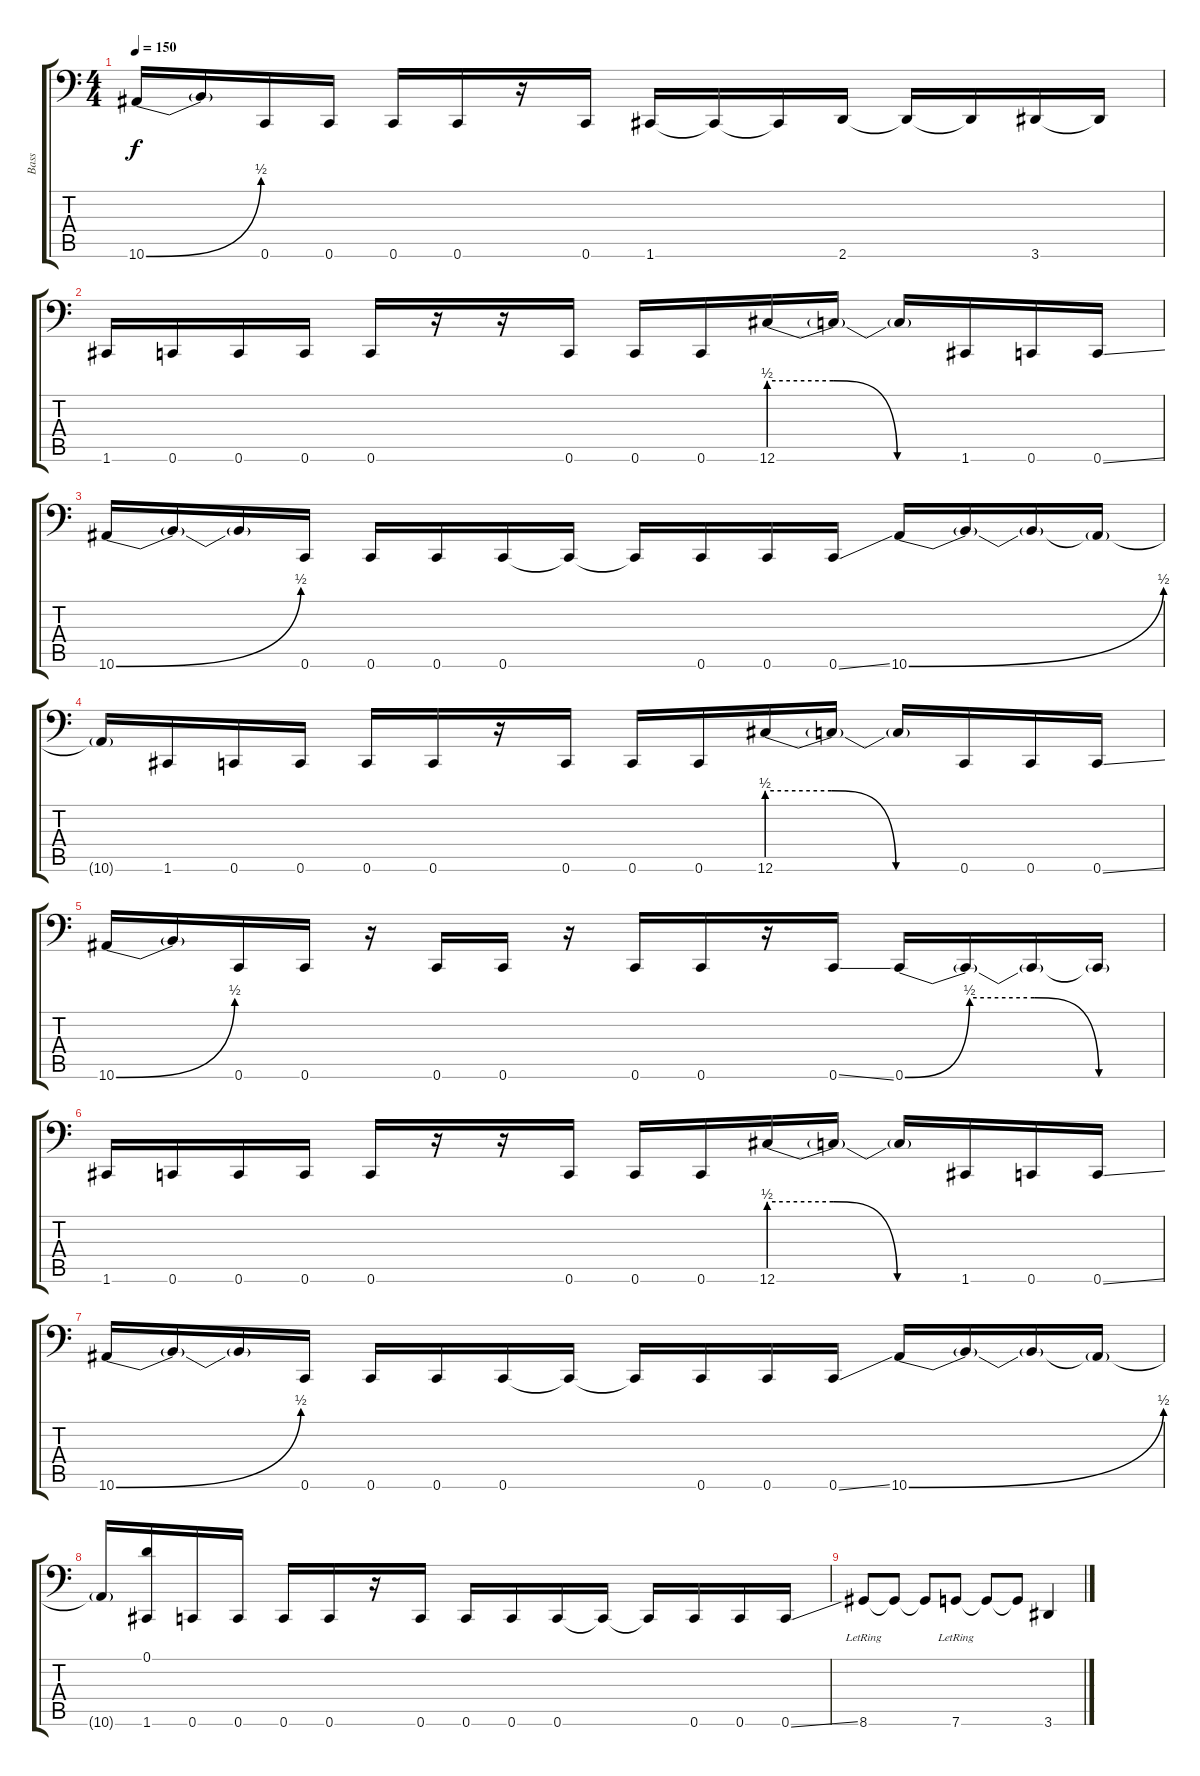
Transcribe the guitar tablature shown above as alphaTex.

\track ("Bass" "Bass") {instrument electricbassfinger}
\staff {score tabs}
\tuning (D3 A2 F2 C2 G1 C1) {hide}
\ts (4 4)
\tempo 150
\clef f4
\ks c
10.6{be (bend 0 0 60 2)}.16{dy f} 10.6{t}.16 0.6.16 0.6.16 0.6.16 0.6.16 r.16 0.6.16 1.6.16 1.6{t}.16 1.6{t}.16 2.6.16 2.6{t}.16 2.6{t}.16 3.6.16 3.6{t}.16 |
1.6.16 0.6.16 0.6.16 0.6.16 0.6.16 r.16 r.16 0.6.16 0.6.16 0.6.16 12.6{be (custom 0 2 20 2 40 0 60 0)}.16 12.6{t}.16 12.6{t}.16 1.6.16 0.6.16 0.6{ss}.16 |
10.6{be (bend 0 0 60 2)}.16 10.6{t}.16 10.6{t}.16 0.6.16 0.6.16 0.6.16 0.6.16 0.6{t}.16 0.6{t}.16 0.6.16 0.6.16 0.6{ss}.16 10.6{be (bend 0 0 60 2)}.16 10.6{t}.16 10.6{t}.16 10.6{t}.16 |
10.6{t}.16 1.6.16 0.6.16 0.6.16 0.6.16 0.6.16 r.16 0.6.16 0.6.16 0.6.16 12.6{be (custom 0 2 20 2 40 0 60 0)}.16 12.6{t}.16 12.6{t}.16 0.6.16 0.6.16 0.6{ss}.16 |
10.6{be (bend 0 0 60 2)}.16 10.6{t}.16 0.6.16 0.6.16 r.16 0.6.16 0.6.16 r.16 0.6.16 0.6.16 r.16 0.6{ss}.16 0.6{be (custom 0 0 15 2 30 2 45 0 60 0)}.16 0.6{t}.16 0.6{t}.16 0.6{t}.16 |
1.6.16 0.6.16 0.6.16 0.6.16 0.6.16 r.16 r.16 0.6.16 0.6.16 0.6.16 12.6{be (custom 0 2 20 2 40 0 60 0)}.16 12.6{t}.16 12.6{t}.16 1.6.16 0.6.16 0.6{ss}.16 |
10.6{be (bend 0 0 60 2)}.16 10.6{t}.16 10.6{t}.16 0.6.16 0.6.16 0.6.16 0.6.16 0.6{t}.16 0.6{t}.16 0.6.16 0.6.16 0.6{ss}.16 10.6{be (bend 0 0 60 2)}.16 10.6{t}.16 10.6{t}.16 10.6{t}.16 |
10.6{t}.16 (0.1 1.6).16 0.6.16 0.6.16 0.6.16 0.6.16 r.16 0.6.16 0.6.16 0.6.16 0.6.16 0.6{t}.16 0.6{t}.16 0.6.16 0.6.16 0.6{ss}.16 |
8.6{lr}.8 8.6{t}.8 8.6{t}.8 7.6{lr}.8 7.6{t}.8 7.6{t}.8 3.6.4
